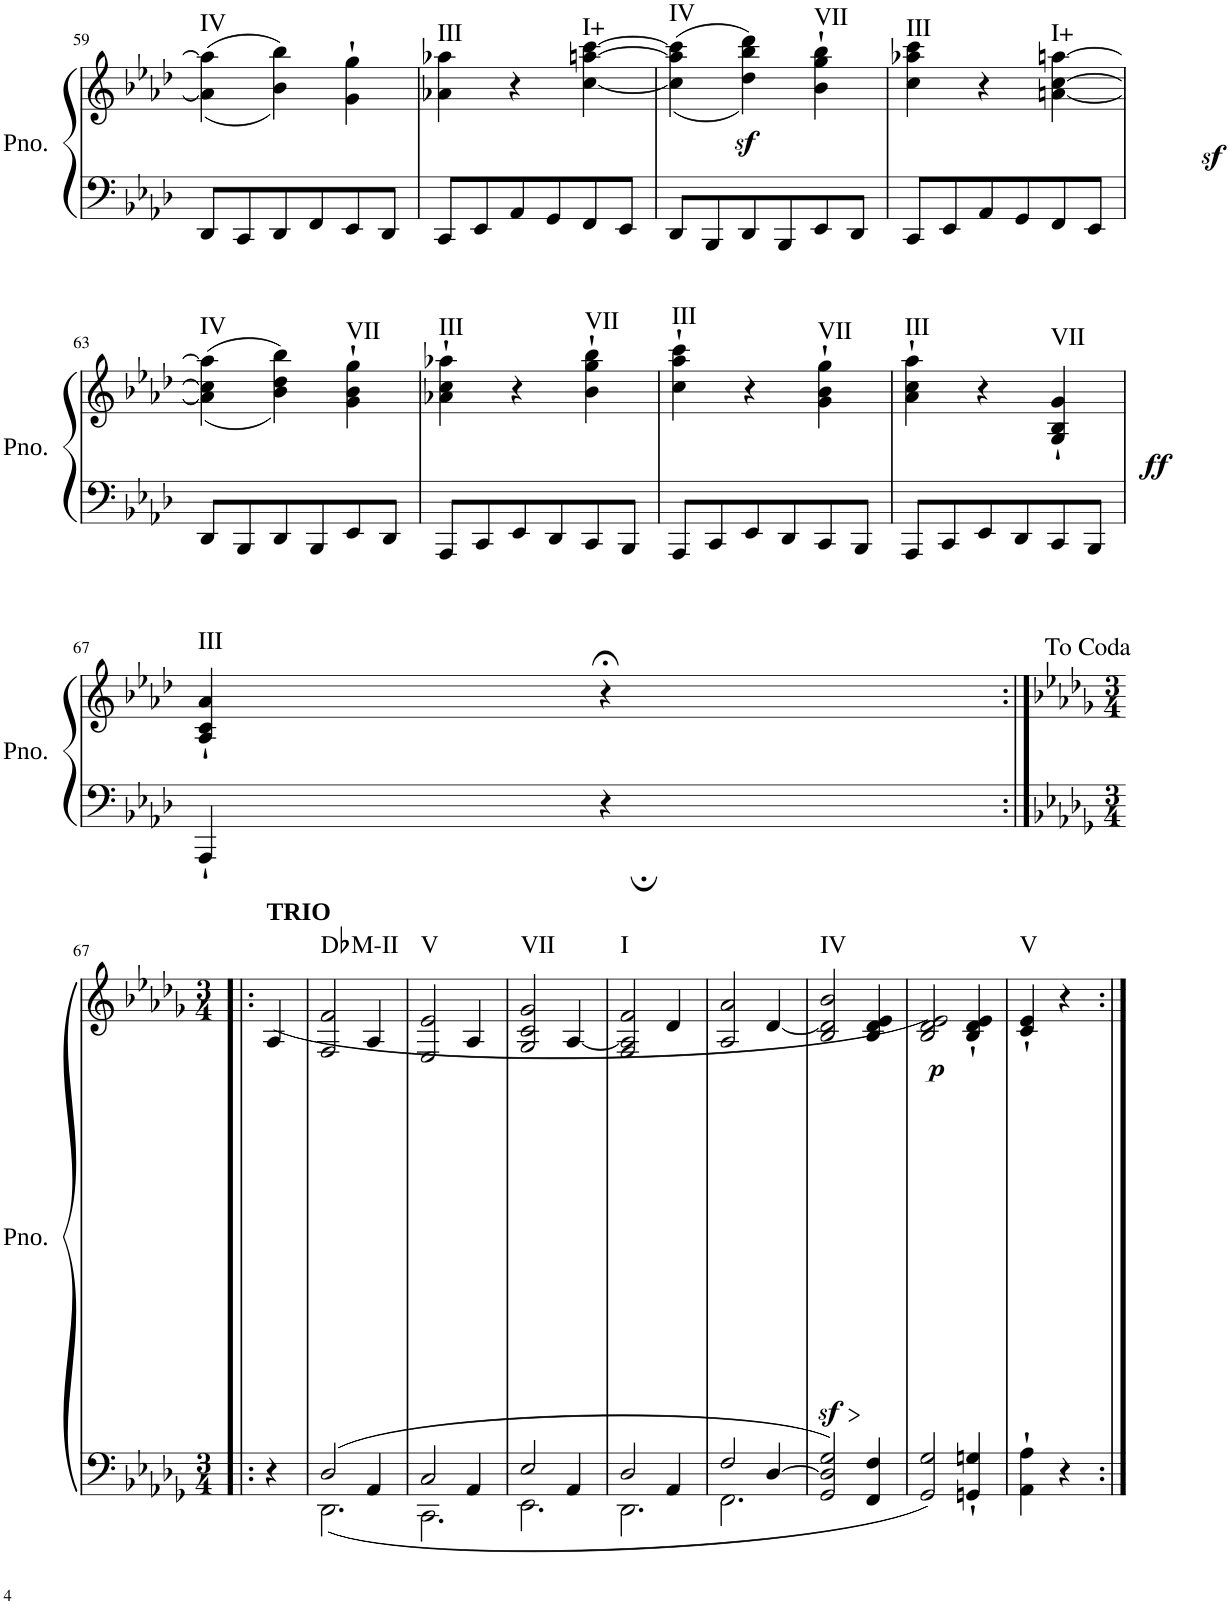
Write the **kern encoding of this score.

**kern	**kern	**dynam	**harte
*part1	*part1	*part1	*part1
*staff2	*staff1	*staff1/2	*
*I"Piano	*	*	*
*I'Pno.	*	*	*
!!LO:PB:g=z
*clefF4	*clefG2	*	*
*k[b-e-a-d-]	*k[b-e-a-d-]	*	*
*M3/4	*M3/4	*	*
=59	=59	=59	=59
!	!	!	!LO:H:kt=IV
8DD-/L	(<(4a\] 4aa\]	.	N
8CC/	.	.	.
8DD-/	4b-\ 4bb-\))	.	.
8FF/	.	.	.
8EE-/	4g\'` 4gg\'`	.	.
8DD-/J	.	.	.
=60	=60	=60	=60
!	!	!	!LO:H:kt=III
8CC/L	4a-X\ 4aa-X\	.	N
8EE-/	.	.	.
8AA-/	4r	.	.
8GG/	.	.	.
!	!	!LO:DY:b	!LO:H:kt=I+
8FF/	[<4cc\ [4aan\ [4ccc\	sf	N
8EE-/J	.	.	.
=61	=61	=61	=61
!	!	!	!LO:H:kt=IV
8DD-/L	(<(4cc\] 4aa\] 4ccc\]	.	N
8BBB-/	.	.	.
8DD-/	4dd-\ 4bb-\ 4ddd-\))	.	.
8BBB-/	.	.	.
!	!	!	!LO:H:kt=VII
8EE-/	4b-\'` 4gg\'` 4bb-\'`	.	N
8DD-/J	.	.	.
=62	=62	=62	=62
!	!	!	!LO:H:kt=III
8CC/L	4cc\ 4aa-X\ 4ccc\	.	N
8EE-/	.	.	.
8AA-/	4r	.	.
8GG/	.	.	.
!	!	!LO:DY:b	!LO:H:kt=I+
8FF/	[<4an\ [4cc\ [4aan\	sf	N
8EE-/J	.	.	.
!!LO:LB:g=z
=63	=63	=63	=63
!	!	!	!LO:H:kt=IV
8DD-/L	((<4a\] 4cc\] 4aa\]	.	N
8BBB-/	.	.	.
8DD-/	4b-\ 4dd-\ 4bb-\))	.	.
8BBB-/	.	.	.
!	!	!	!LO:H:kt=VII
8EE-/	4g\'` 4b-\'` 4gg\'`	.	N
8DD-/J	.	.	.
=64	=64	=64	=64
!	!	!	!LO:H:kt=III
8AAA-/L	4a-X\'` 4cc\'` 4aa-X\'`	.	N
8CC/	.	.	.
8EE-/	4r	.	.
8DD-/	.	.	.
!	!	!	!LO:H:kt=VII
8CC/	4b-\'` 4gg\'` 4bb-\'`	.	N
8BBB-/J	.	.	.
=65	=65	=65	=65
!	!	!	!LO:H:kt=III
8AAA-/L	4cc\'` 4aa-\'` 4ccc\'`	.	N
8CC/	.	.	.
8EE-/	4r	.	.
8DD-/	.	.	.
!	!	!	!LO:H:kt=VII
8CC/	4g\'` 4b-\'` 4gg\'`	.	N
8BBB-/J	.	.	.
=66	=66	=66	=66
!	!	!	!LO:H:kt=III
8AAA-/L	4a-\'` 4cc\'` 4aa-\'`	.	N
8CC/	.	.	.
8EE-/	4r	.	.
8DD-/	.	.	.
!	!	!LO:DY:b	!LO:H:kt=VII
8CC/	4G/'` 4B-/'` 4g/'`	ff	N
8BBB-/J	.	.	.
!!LO:LB:g=z
=67	=67	=67	=67
!	!	!	!LO:H:kt=III
4AAA-'`/	4A-/'` 4c/'` 4a-/'`	.	N
4r;	4r;<	.	.
!!LO:LB:g=z
=67:|!|:	=67:|!|:	=67:|!|:	=67:|!|:
*k[b-e-a-d-g-]	*k[b-e-a-d-g-]	*	*
*M3/4	*M3/4	*	*
!	!LO:TX:a:B:t=TRIO	!	!
4r	(4A-/	.	.
=68	=68	=68	=68
*^	*	*	*
!	!	!	!	!LO:H:kt=M
2D-/	2.DD-\	2F/ 2f/	.	Db:maj
4AA-/	.	4A-/	.	.
=69	=69	=69	=69	=69
!	!	!	!	!LO:H:kt=V
2C/	2.CC\	2E-/ 2e-/	.	N
4AA-/	.	4A-/	.	.
=70	=70	=70	=70	=70
!	!	!	!	!LO:H:kt=VII
2E-/	2.EE-\	2G-/ 2c/ 2g-/	.	N
4AA-/	.	[4A-/	.	.
=71	=71	=71	=71	=71
!	!	!	!	!LO:H:kt=I
2D-/	2.DD-\	2F/ 2A-/] 2f/	.	N
4AA-/	.	4d-/	.	.
=72	=72	=72	=72	=72
2F/	2.FF\	2A-/ 2a-/	.	.
[4D-/	.	[4d-/	.	.
*v	*v	*	*	*
=73	=73	=73	=73
!	!	!LO:HP:b	!
!	!	!LO:DY:n=1:b	!LO:H:kt=IV
2GG-/ 2D-/] 2G-/	2B-/ 2d-/] 2b-/	> sf	N
4FF/ 4F/	4B-/ 4d-/ 4e-/	]	.
=74	=74	=74	=74
!	!	!LO:DY:b	!
2GG-/ 2G-/	2B-/ 2d-/ 2e-/)	p	.
4GGn/'` 4Gn/'`	4B-/'` 4d-/'` 4e-/'`	.	.
=75	=75	=75	=75
!	!	!	!LO:H:kt=V
4AA-\'` 4A-\'`	4c/'` 4e-/'`	.	N
4r	4r	.	.
=:|!	=:|!	=:|!	=:|!
*-	*-	*-	*-
